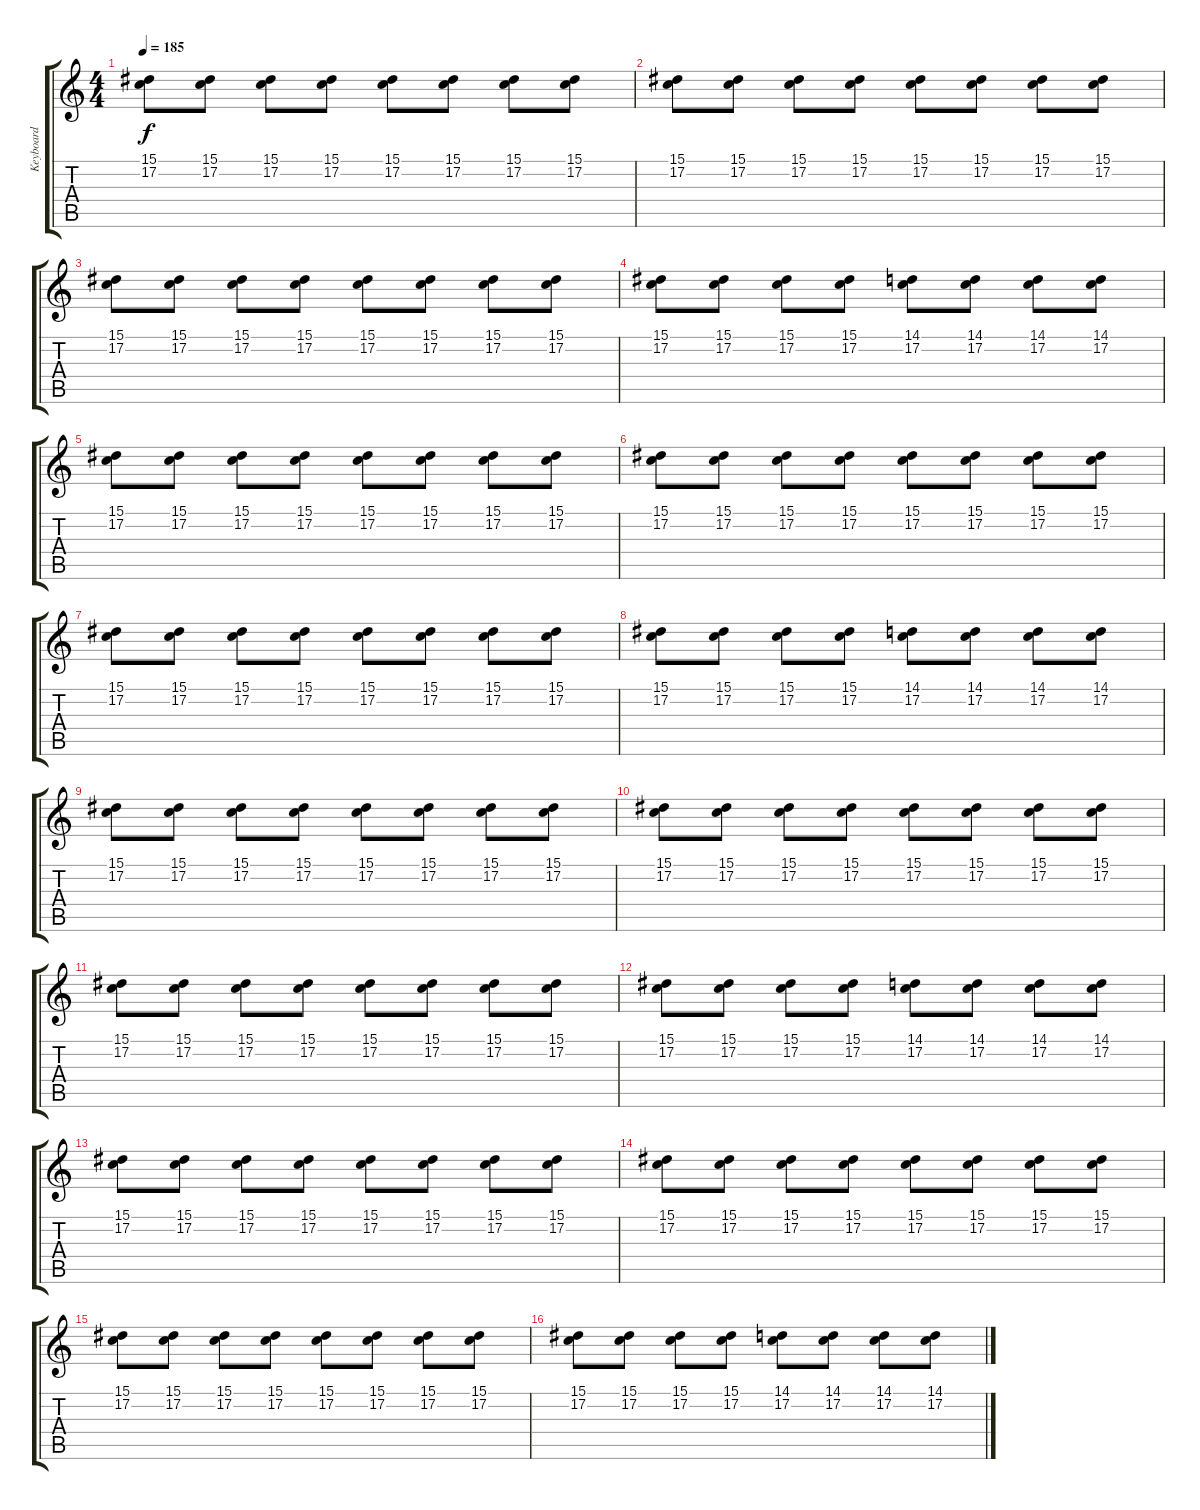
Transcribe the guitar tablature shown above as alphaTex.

\track ("Keyboard" "Keyboard") {instrument fx4atmosphere}
\staff {score tabs}
\tuning (C4 G3 Eb3 Bb2 F2 C2) {hide}
\ts (4 4)
\tempo 185
\clef g2
\ks c
(15.1 17.2).8{dy f volume 8} (15.1 17.2).8 (15.1 17.2).8 (15.1 17.2).8 (15.1 17.2).8 (15.1 17.2).8 (15.1 17.2).8 (15.1 17.2).8 |
(15.1 17.2).8 (15.1 17.2).8 (15.1 17.2).8 (15.1 17.2).8 (15.1 17.2).8 (15.1 17.2).8 (15.1 17.2).8 (15.1 17.2).8 |
(15.1 17.2).8 (15.1 17.2).8 (15.1 17.2).8 (15.1 17.2).8 (15.1 17.2).8 (15.1 17.2).8 (15.1 17.2).8 (15.1 17.2).8 |
(15.1 17.2).8 (15.1 17.2).8 (15.1 17.2).8 (15.1 17.2).8 (14.1 17.2).8 (14.1 17.2).8 (14.1 17.2).8 (14.1 17.2).8 |
(15.1 17.2).8 (15.1 17.2).8 (15.1 17.2).8 (15.1 17.2).8 (15.1 17.2).8 (15.1 17.2).8 (15.1 17.2).8 (15.1 17.2).8 |
(15.1 17.2).8 (15.1 17.2).8 (15.1 17.2).8 (15.1 17.2).8 (15.1 17.2).8 (15.1 17.2).8 (15.1 17.2).8 (15.1 17.2).8 |
(15.1 17.2).8 (15.1 17.2).8 (15.1 17.2).8 (15.1 17.2).8 (15.1 17.2).8 (15.1 17.2).8 (15.1 17.2).8 (15.1 17.2).8 |
(15.1 17.2).8 (15.1 17.2).8 (15.1 17.2).8 (15.1 17.2).8 (14.1 17.2).8 (14.1 17.2).8 (14.1 17.2).8 (14.1 17.2).8 |
(15.1 17.2).8 (15.1 17.2).8 (15.1 17.2).8 (15.1 17.2).8 (15.1 17.2).8 (15.1 17.2).8 (15.1 17.2).8 (15.1 17.2).8 |
(15.1 17.2).8 (15.1 17.2).8 (15.1 17.2).8 (15.1 17.2).8 (15.1 17.2).8 (15.1 17.2).8 (15.1 17.2).8 (15.1 17.2).8 |
(15.1 17.2).8{volume 5} (15.1 17.2).8 (15.1 17.2).8 (15.1 17.2).8 (15.1 17.2).8 (15.1 17.2).8 (15.1 17.2).8 (15.1 17.2).8 |
(15.1 17.2).8 (15.1 17.2).8 (15.1 17.2).8 (15.1 17.2).8 (14.1 17.2).8 (14.1 17.2).8 (14.1 17.2).8 (14.1 17.2).8 |
(15.1 17.2).8{volume 3} (15.1 17.2).8 (15.1 17.2).8 (15.1 17.2).8 (15.1 17.2).8 (15.1 17.2).8 (15.1 17.2).8 (15.1 17.2).8 |
(15.1 17.2).8 (15.1 17.2).8 (15.1 17.2).8 (15.1 17.2).8 (15.1 17.2).8 (15.1 17.2).8 (15.1 17.2).8 (15.1 17.2).8 |
(15.1 17.2).8{volume 0} (15.1 17.2).8 (15.1 17.2).8 (15.1 17.2).8 (15.1 17.2).8 (15.1 17.2).8 (15.1 17.2).8 (15.1 17.2).8 |
(15.1 17.2).8 (15.1 17.2).8 (15.1 17.2).8 (15.1 17.2).8 (14.1 17.2).8 (14.1 17.2).8 (14.1 17.2).8 (14.1 17.2).8
